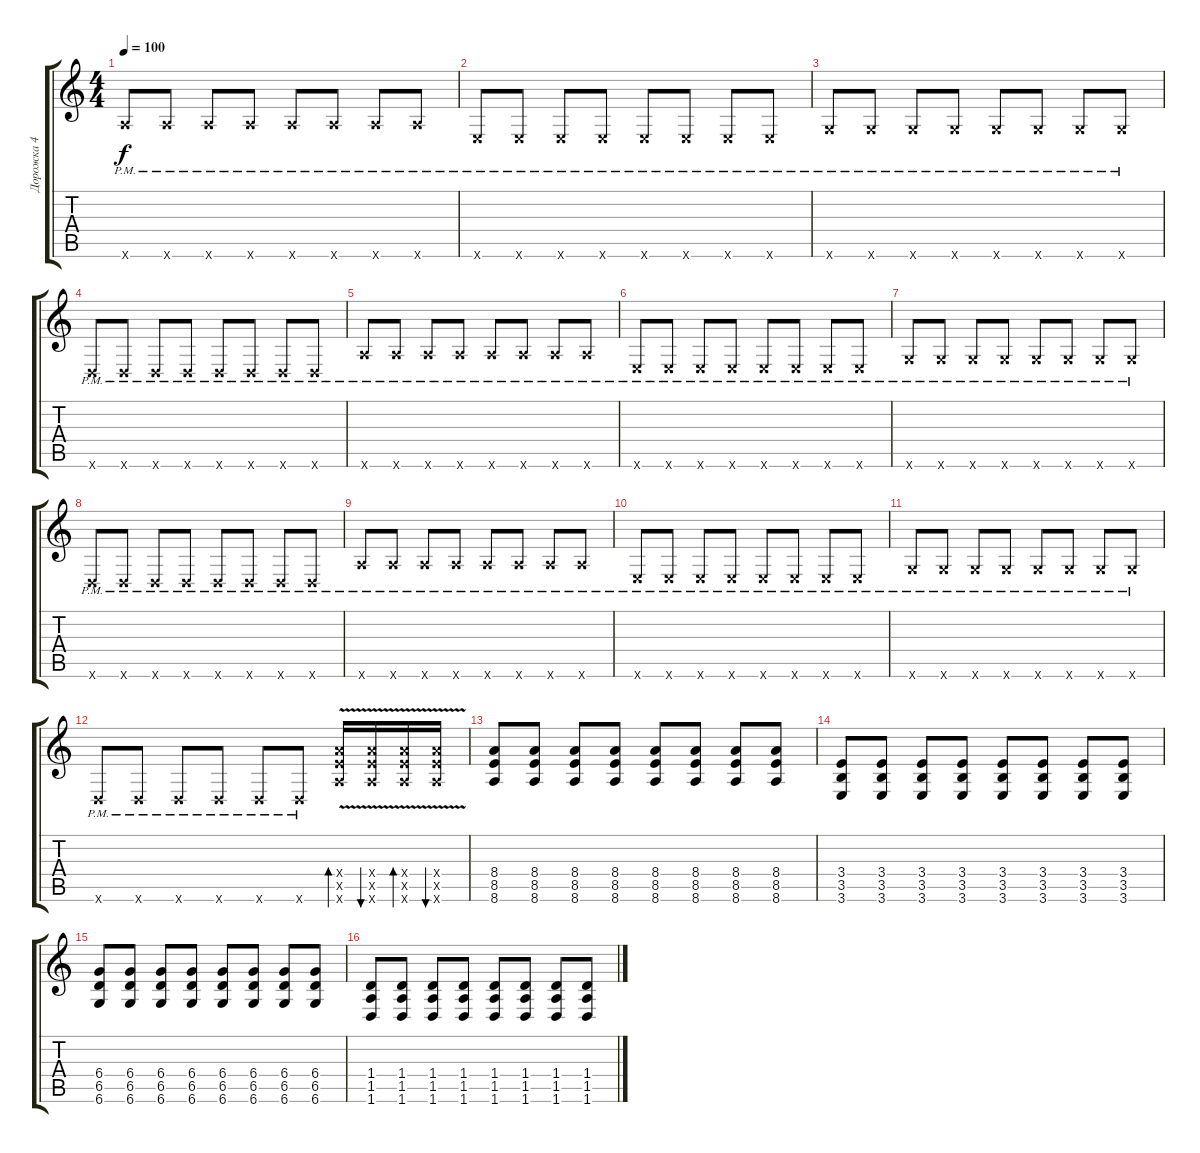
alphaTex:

\track ("Дорожка 4" "Дорожка 4") {instrument distortionguitar}
\staff {score tabs}
\tuning (Eb4 Bb3 Gb3 Db3 Ab2 Db2) {hide}
\ts (4 4)
\tempo 100
\clef g2
\ks c
8.6{pm x}.8{dy f} 8.6{pm x}.8 8.6{pm x}.8 8.6{pm x}.8 8.6{pm x}.8 8.6{pm x}.8 8.6{pm x}.8 8.6{pm x}.8 |
3.6{pm x}.8 3.6{pm x}.8 3.6{pm x}.8 3.6{pm x}.8 3.6{pm x}.8 3.6{pm x}.8 3.6{pm x}.8 3.6{pm x}.8 |
6.6{pm x}.8 6.6{pm x}.8 6.6{pm x}.8 6.6{pm x}.8 6.6{pm x}.8 6.6{pm x}.8 6.6{pm x}.8 6.6{pm x}.8 |
1.6{pm x}.8 1.6{pm x}.8 1.6{pm x}.8 1.6{pm x}.8 1.6{pm x}.8 1.6{pm x}.8 1.6{pm x}.8 1.6{pm x}.8 |
8.6{pm x}.8 8.6{pm x}.8 8.6{pm x}.8 8.6{pm x}.8 8.6{pm x}.8 8.6{pm x}.8 8.6{pm x}.8 8.6{pm x}.8 |
3.6{pm x}.8 3.6{pm x}.8 3.6{pm x}.8 3.6{pm x}.8 3.6{pm x}.8 3.6{pm x}.8 3.6{pm x}.8 3.6{pm x}.8 |
6.6{pm x}.8 6.6{pm x}.8 6.6{pm x}.8 6.6{pm x}.8 6.6{pm x}.8 6.6{pm x}.8 6.6{pm x}.8 6.6{pm x}.8 |
1.6{pm x}.8 1.6{pm x}.8 1.6{pm x}.8 1.6{pm x}.8 1.6{pm x}.8 1.6{pm x}.8 1.6{pm x}.8 1.6{pm x}.8 |
8.6{pm x}.8 8.6{pm x}.8 8.6{pm x}.8 8.6{pm x}.8 8.6{pm x}.8 8.6{pm x}.8 8.6{pm x}.8 8.6{pm x}.8 |
3.6{pm x}.8 3.6{pm x}.8 3.6{pm x}.8 3.6{pm x}.8 3.6{pm x}.8 3.6{pm x}.8 3.6{pm x}.8 3.6{pm x}.8 |
6.6{pm x}.8 6.6{pm x}.8 6.6{pm x}.8 6.6{pm x}.8 6.6{pm x}.8 6.6{pm x}.8 6.6{pm x}.8 6.6{pm x}.8 |
1.6{pm x}.8 1.6{pm x}.8 1.6{pm x}.8 1.6{pm x}.8 1.6{pm x}.8 1.6{pm x}.8 (8.4{x} 8.5{v x} 8.6{x}).16{bd 60} (8.4{x} 8.5{v x} 8.6{x}).16{bu 60} (8.4{x} 8.5{v x} 8.6{x}).16{bd 60} (8.4{x} 8.5{v x} 8.6{x}).16{bu 60} |
(8.4 8.5 8.6).8 (8.4 8.5 8.6).8 (8.4 8.5 8.6).8 (8.4 8.5 8.6).8 (8.4 8.5 8.6).8 (8.4 8.5 8.6).8 (8.4 8.5 8.6).8 (8.4 8.5 8.6).8 |
(3.4 3.5 3.6).8 (3.4 3.5 3.6).8 (3.4 3.5 3.6).8 (3.4 3.5 3.6).8 (3.4 3.5 3.6).8 (3.4 3.5 3.6).8 (3.4 3.5 3.6).8 (3.4 3.5 3.6).8 |
(6.4 6.5 6.6).8 (6.4 6.5 6.6).8 (6.4 6.5 6.6).8 (6.4 6.5 6.6).8 (6.4 6.5 6.6).8 (6.4 6.5 6.6).8 (6.4 6.5 6.6).8 (6.4 6.5 6.6).8 |
(1.4 1.5 1.6).8 (1.4 1.5 1.6).8 (1.4 1.5 1.6).8 (1.4 1.5 1.6).8 (1.4 1.5 1.6).8 (1.4 1.5 1.6).8 (1.4 1.5 1.6).8 (1.4 1.5 1.6).8
